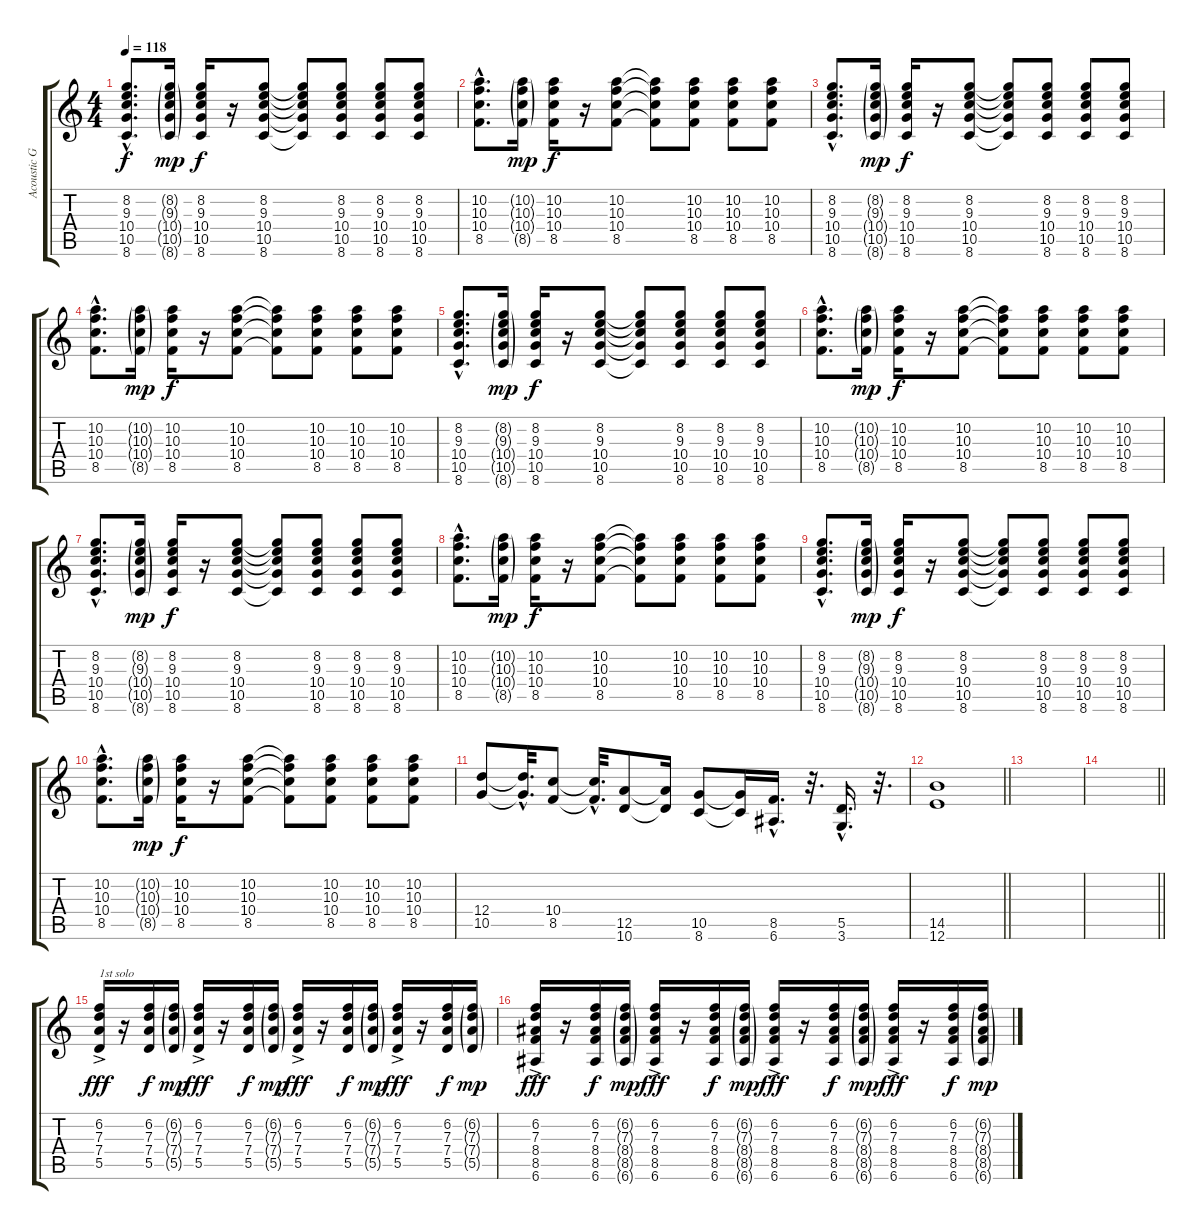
\track ("Acoustic Guitar" "Acoustic G") {instrument acousticguitarsteel}
\staff {score tabs}
\tuning (E4 B3 G3 D3 A2 E2) {hide}
\ts (4 4)
\tempo 118
\clef g2
\ks c
(8.2{hac} 9.3{hac} 10.4{hac} 10.5{hac} 8.6{hac}).8{d dy f} (8.2{g} 9.3{g} 10.4{g} 10.5{g} 8.6{g}).16{dy mp} (8.2 9.3 10.4 10.5 8.6).16{dy f} r.16 (8.2 9.3 10.4 10.5 8.6).8 (8.2{t} 9.3{t} 10.4{t} 10.5{t} 8.6{t}).8 (8.2 9.3 10.4 10.5 8.6).8 (8.2 9.3 10.4 10.5 8.6).8 (8.2 9.3 10.4 10.5 8.6).8 |
(10.2{hac} 10.3{hac} 10.4{hac} 8.5{hac}).8{d} (10.2{g} 10.3{g} 10.4{g} 8.5{g}).16{dy mp} (10.2 10.3 10.4 8.5).16{dy f} r.16 (10.2 10.3 10.4 8.5).8 (10.2{t} 10.3{t} 10.4{t} 8.5{t}).8 (10.2 10.3 10.4 8.5).8 (10.2 10.3 10.4 8.5).8 (10.2 10.3 10.4 8.5).8 |
(8.2{hac} 9.3{hac} 10.4{hac} 10.5{hac} 8.6{hac}).8{d} (8.2{g} 9.3{g} 10.4{g} 10.5{g} 8.6{g}).16{dy mp} (8.2 9.3 10.4 10.5 8.6).16{dy f} r.16 (8.2 9.3 10.4 10.5 8.6).8 (8.2{t} 9.3{t} 10.4{t} 10.5{t} 8.6{t}).8 (8.2 9.3 10.4 10.5 8.6).8 (8.2 9.3 10.4 10.5 8.6).8 (8.2 9.3 10.4 10.5 8.6).8 |
(10.2{hac} 10.3{hac} 10.4{hac} 8.5{hac}).8{d} (10.2{g} 10.3{g} 10.4{g} 8.5{g}).16{dy mp} (10.2 10.3 10.4 8.5).16{dy f} r.16 (10.2 10.3 10.4 8.5).8 (10.2{t} 10.3{t} 10.4{t} 8.5{t}).8 (10.2 10.3 10.4 8.5).8 (10.2 10.3 10.4 8.5).8 (10.2 10.3 10.4 8.5).8 |
(8.2{hac} 9.3{hac} 10.4{hac} 10.5{hac} 8.6{hac}).8{d} (8.2{g} 9.3{g} 10.4{g} 10.5{g} 8.6{g}).16{dy mp} (8.2 9.3 10.4 10.5 8.6).16{dy f} r.16 (8.2 9.3 10.4 10.5 8.6).8 (8.2{t} 9.3{t} 10.4{t} 10.5{t} 8.6{t}).8 (8.2 9.3 10.4 10.5 8.6).8 (8.2 9.3 10.4 10.5 8.6).8 (8.2 9.3 10.4 10.5 8.6).8 |
(10.2{hac} 10.3{hac} 10.4{hac} 8.5{hac}).8{d} (10.2{g} 10.3{g} 10.4{g} 8.5{g}).16{dy mp} (10.2 10.3 10.4 8.5).16{dy f} r.16 (10.2 10.3 10.4 8.5).8 (10.2{t} 10.3{t} 10.4{t} 8.5{t}).8 (10.2 10.3 10.4 8.5).8 (10.2 10.3 10.4 8.5).8 (10.2 10.3 10.4 8.5).8 |
(8.2{hac} 9.3{hac} 10.4{hac} 10.5{hac} 8.6{hac}).8{d} (8.2{g} 9.3{g} 10.4{g} 10.5{g} 8.6{g}).16{dy mp} (8.2 9.3 10.4 10.5 8.6).16{dy f} r.16 (8.2 9.3 10.4 10.5 8.6).8 (8.2{t} 9.3{t} 10.4{t} 10.5{t} 8.6{t}).8 (8.2 9.3 10.4 10.5 8.6).8 (8.2 9.3 10.4 10.5 8.6).8 (8.2 9.3 10.4 10.5 8.6).8 |
(10.2{hac} 10.3{hac} 10.4{hac} 8.5{hac}).8{d} (10.2{g} 10.3{g} 10.4{g} 8.5{g}).16{dy mp} (10.2 10.3 10.4 8.5).16{dy f} r.16 (10.2 10.3 10.4 8.5).8 (10.2{t} 10.3{t} 10.4{t} 8.5{t}).8 (10.2 10.3 10.4 8.5).8 (10.2 10.3 10.4 8.5).8 (10.2 10.3 10.4 8.5).8 |
(8.2{hac} 9.3{hac} 10.4{hac} 10.5{hac} 8.6{hac}).8{d} (8.2{g} 9.3{g} 10.4{g} 10.5{g} 8.6{g}).16{dy mp} (8.2 9.3 10.4 10.5 8.6).16{dy f} r.16 (8.2 9.3 10.4 10.5 8.6).8 (8.2{t} 9.3{t} 10.4{t} 10.5{t} 8.6{t}).8 (8.2 9.3 10.4 10.5 8.6).8 (8.2 9.3 10.4 10.5 8.6).8 (8.2 9.3 10.4 10.5 8.6).8 |
(10.2{hac} 10.3{hac} 10.4{hac} 8.5{hac}).8{d} (10.2{g} 10.3{g} 10.4{g} 8.5{g}).16{dy mp} (10.2 10.3 10.4 8.5).16{dy f} r.16 (10.2 10.3 10.4 8.5).8 (10.2{t} 10.3{t} 10.4{t} 8.5{t}).8 (10.2 10.3 10.4 8.5).8 (10.2 10.3 10.4 8.5).8 (10.2 10.3 10.4 8.5).8 |
(12.4 10.5).8 (12.4{hac t} 10.5{hac t}).32{d} (10.4 8.5).8 (10.4{hac t} 8.5{hac t}).32{d} (12.5 10.6).8 (12.5{t} 10.6{t}).16 (10.5 8.6).8 (10.5{t} 8.6{t}).16 (8.5{hac} 6.6{hac}).16{d} r.32{d} (5.5{hac} 3.6{hac}).16{d} r.32{d} |
\barLineRight lightlight
(14.5 12.6).1 |
|
\barLineRight lightlight
|
(6.2{ac} 7.3{ac} 7.4{ac} 5.5{ac}).16{txt "1st solo" dy fff} r.16 (6.2 7.3 7.4 5.5).16{dy f} (6.2{g} 7.3{g} 7.4{g} 5.5{g}).16{dy mp} (6.2{ac} 7.3{ac} 7.4{ac} 5.5{ac}).16{dy fff} r.16 (6.2 7.3 7.4 5.5).16{dy f} (6.2{g} 7.3{g} 7.4{g} 5.5{g}).16{dy mp} (6.2{ac} 7.3{ac} 7.4{ac} 5.5{ac}).16{dy fff} r.16 (6.2 7.3 7.4 5.5).16{dy f} (6.2{g} 7.3{g} 7.4{g} 5.5{g}).16{dy mp} (6.2{ac} 7.3{ac} 7.4{ac} 5.5{ac}).16{dy fff} r.16 (6.2 7.3 7.4 5.5).16{dy f} (6.2{g} 7.3{g} 7.4{g} 5.5{g}).16{dy mp} |
(6.2{ac} 7.3{ac} 8.4{ac} 8.5{ac} 6.6{ac}).16{dy fff} r.16 (6.2 7.3 8.4 8.5 6.6).16{dy f} (6.2{g} 7.3{g} 8.4{g} 8.5{g} 6.6{g}).16{dy mp} (6.2{ac} 7.3{ac} 8.4{ac} 8.5{ac} 6.6{ac}).16{dy fff} r.16 (6.2 7.3 8.4 8.5 6.6).16{dy f} (6.2{g} 7.3{g} 8.4{g} 8.5{g} 6.6{g}).16{dy mp} (6.2{ac} 7.3{ac} 8.4{ac} 8.5{ac} 6.6{ac}).16{dy fff} r.16 (6.2 7.3 8.4 8.5 6.6).16{dy f} (6.2{g} 7.3{g} 8.4{g} 8.5{g} 6.6{g}).16{dy mp} (6.2{ac} 7.3{ac} 8.4{ac} 8.5{ac} 6.6{ac}).16{dy fff} r.16 (6.2 7.3 8.4 8.5 6.6).16{dy f} (6.2{g} 7.3{g} 8.4{g} 8.5{g} 6.6{g}).16{dy mp}
